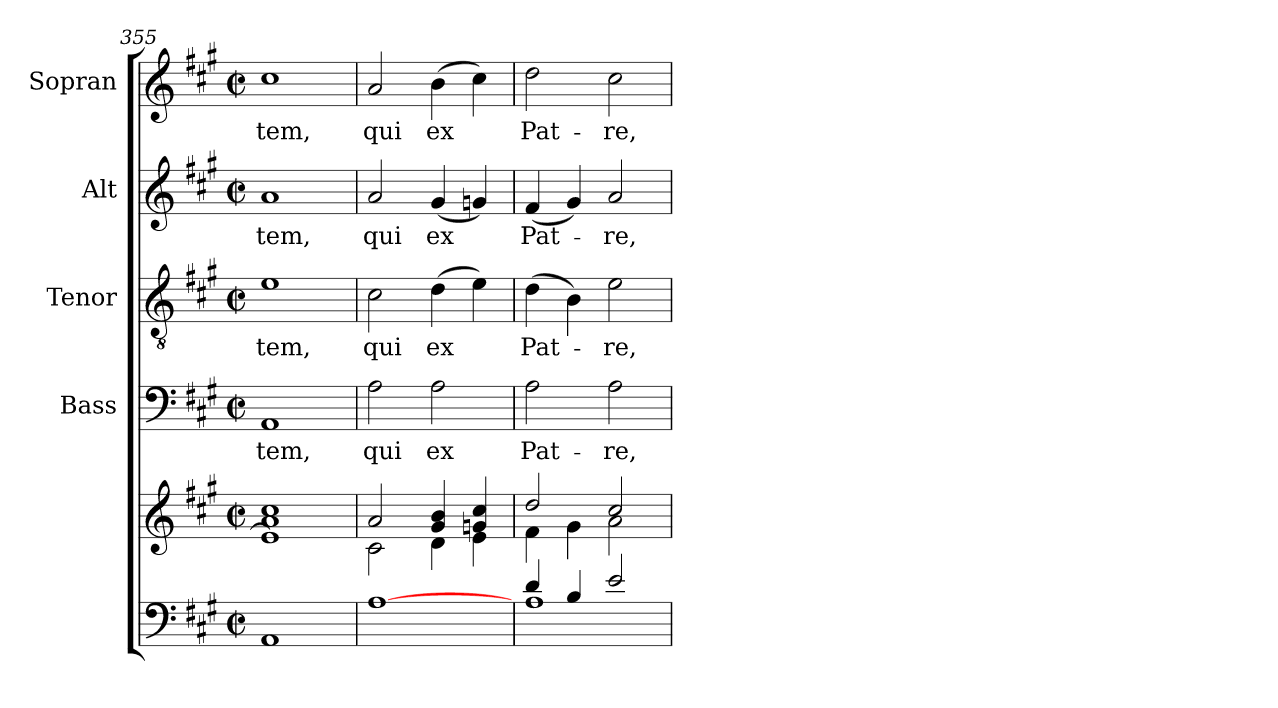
**kern	**kern	**kern	**text	**kern	**text	**kern	**text	**kern	**text
*part5	*part5	*part4	*part4	*part3	*part3	*part2	*part2	*part1	*part1
*staff6	*staff5	*staff4	*staff4	*staff3	*staff3	*staff2	*staff2	*staff1	*staff1
*	*	*I"Bass	*	*I"Tenor	*	*I"Alt	*	*I"Sopran	*
*	*	*I'B.	*	*I'T.	*	*I'A.	*	*I'S.	*
*clefF4	*clefG2	*clefF4	*	*clefGv2	*	*clefG2	*	*clefG2	*
*k[f#c#g#]	*k[f#c#g#]	*k[f#c#g#]	*	*k[f#c#g#]	*	*k[f#c#g#]	*	*k[f#c#g#]	*
*A:	*A:	*A:	*	*A:	*	*A:	*	*A:	*
*M2/2	*M2/2	*M2/2	*	*M2/2	*	*M2/2	*	*M2/2	*
*met(c|)	*met(c|)	*met(c|)	*	*met(c|)	*	*met(c|)	*	*met(c|)	*
=355	=355	=355	=355	=355	=355	=355	=355	=355	=355
*	*^	*	*	*	*	*	*	*	*
!	!	!	!	!LO:LY:b	!	!LO:LY:b	!	!LO:LY:b	!	!LO:LY:b
1AA	1a 1cc#	1e]	1AA	-tem,	1e	-tem,	1a	-tem,	1cc#	-tem,
=356	=356	=356	=356	=356	=356	=356	=356	=356	=356	=356
!	!	!	!	!LO:LY:b	!	!LO:LY:b	!	!LO:LY:b	!	!LO:LY:b
[1A	2a/	2c#\	2A\	qui	2c#\	qui	2a/	qui	2a/	qui
!	!	!	!	!LO:LY:b	!	!LO:LY:b	!	!LO:LY:b	!	!LO:LY:b
.	4g#/ 4b/	4d\	2A\	ex	(>4d\	ex	(<4g#/	ex	(>4b\	ex
.	4gn/ 4cc#/	4e\	.	.	4e\)	.	4gn/)	.	4cc#\)	.
=357	=357	=357	=357	=357	=357	=357	=357	=357	=357	=357
*^	*	*	*	*	*	*	*	*	*	*
!	!	!	!	!	!LO:LY:b	!	!LO:LY:b	!	!LO:LY:b	!	!LO:LY:b
4d/	1A	2dd/	4f#\	2A\	Pat-	(>4d\	Pat-	(<4f#/	Pat-	2dd\	Pat-
4B/	.	.	4g#\	.	.	4B\)	.	4g#/)	.	.	.
!	!	!	!	!	!LO:LY:b	!	!LO:LY:b	!	!LO:LY:b	!	!LO:LY:b
2e/	.	2cc#/	2a\	2A\	-re,	2e\	-re,	2a/	-re,	2cc#\	-re,
*v	*v	*	*	*	*	*	*	*	*	*	*
*	*v	*v	*	*	*	*	*	*	*	*
=	=	=	=	=	=	=	=	=	=
*-	*-	*-	*-	*-	*-	*-	*-	*-	*-
